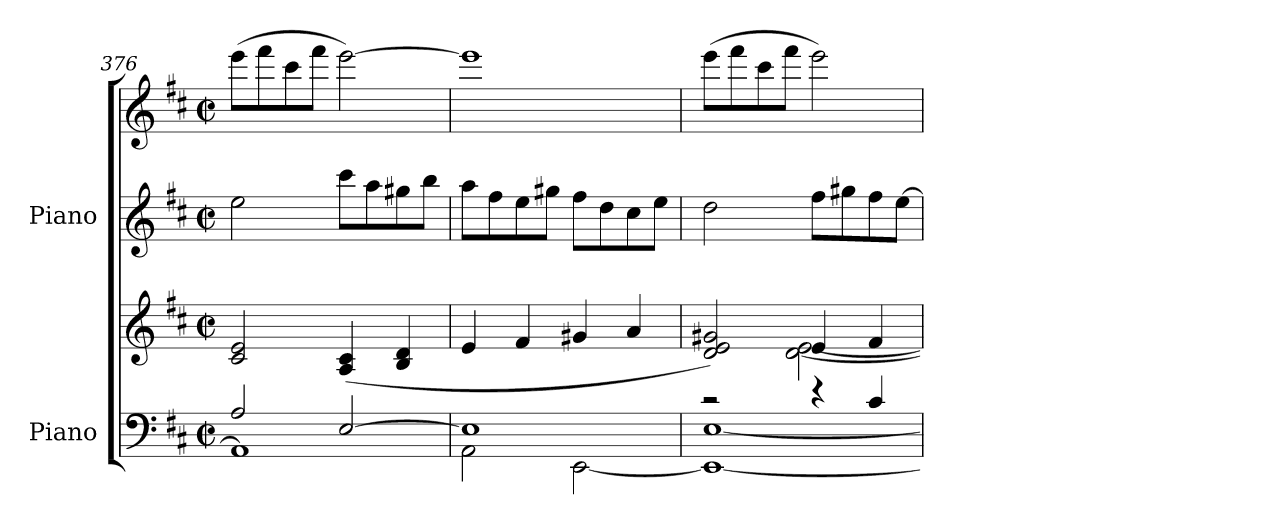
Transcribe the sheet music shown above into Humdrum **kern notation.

**kern	**kern	**kern	**kern
*part2	*part2	*part1	*part1
*staff4	*staff3	*staff2	*staff1
*I"Piano	*	*I"Piano	*
*I'Pno.	*	*I'Pno.	*
*clefF4	*clefG2	*clefG2	*clefG2
*k[f#c#]	*k[f#c#]	*k[f#c#]	*k[f#c#]
*M2/2	*M2/2	*M2/2	*M2/2
*met(c|)	*met(c|)	*met(c|)	*met(c|)
=376	=376	=376	=376
*^	*	*	*
2A/	1AA]	2c#/ 2e/	2ee\	(>8eee\L
.	.	.	.	8fff#\
.	.	.	.	8ccc#\
.	.	.	.	8fff#\J
[2E/	.	(>4A/ 4c#/	8ccc#\L	[2eee\)
.	.	.	8aa\	.
.	.	4B/ 4d/	8gg#X\	.
.	.	.	8bb\J	.
=377	=377	=377	=377	=377
1E]	2AA\	4e/	8aa\L	1eee]
.	.	.	8ff#\	.
.	.	4f#/	8ee\	.
.	.	.	8gg#X\J	.
.	[2EE\	4g#X/	8ff#\L	.
.	.	.	8dd\	.
.	.	4a/	8cc#\	.
.	.	.	8ee\J	.
!!LO:PB:g=z
=378	=378	=378	=378	=378
*	*	*^	*	*
2r	1EE_ [1E	2d/ 2e/ 2g#X/)	2ryy	2dd\	(>8eee\L
.	.	.	.	.	8fff#\
.	.	.	.	.	8ccc#\
.	.	.	.	.	8fff#\J
4r	.	4e/	[2d\ [2e\	8ff#\L	2eee\)
.	.	.	.	8gg#X\	.
4c#/	.	4f#/	.	8ff#\	.
.	.	.	.	[8ee\J	.
*v	*v	*	*	*	*
*	*v	*v	*	*
=	=	=	=
*-	*-	*-	*-
